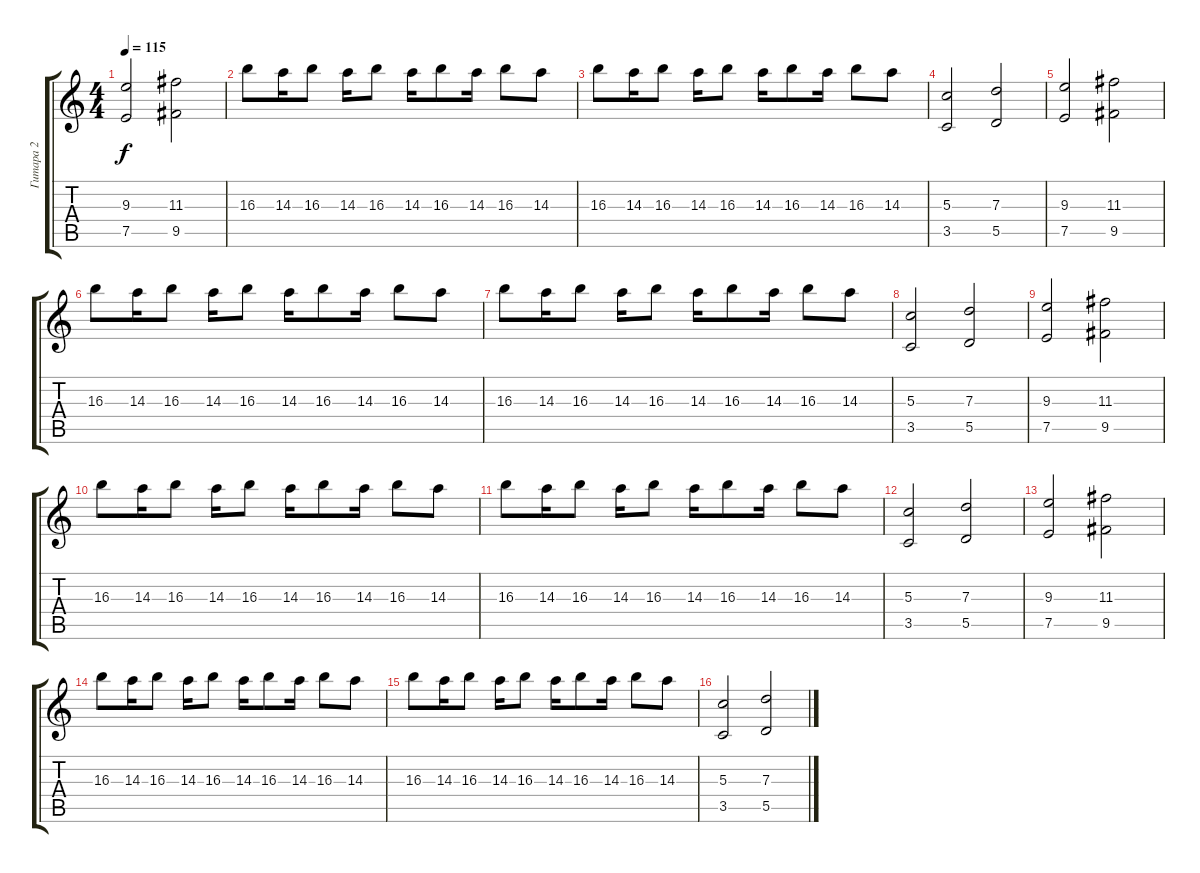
\track ("Гитара 2" "Гитара 2") {instrument distortionguitar}
\staff {score tabs}
\tuning (E4 B3 G3 D3 A2 E2) {hide}
\ts (4 4)
\tempo 115
\clef g2
\ks c
(9.3 7.5).2{dy f} (11.3 9.5).2 |
16.3.8 14.3.16 16.3.8 14.3.16 16.3.8 14.3.16 16.3.8 14.3.16 16.3.8 14.3.8 |
16.3.8 14.3.16 16.3.8 14.3.16 16.3.8 14.3.16 16.3.8 14.3.16 16.3.8 14.3.8 |
(5.3 3.5).2 (7.3 5.5).2 |
(9.3 7.5).2 (11.3 9.5).2 |
16.3.8 14.3.16 16.3.8 14.3.16 16.3.8 14.3.16 16.3.8 14.3.16 16.3.8 14.3.8 |
16.3.8 14.3.16 16.3.8 14.3.16 16.3.8 14.3.16 16.3.8 14.3.16 16.3.8 14.3.8 |
(5.3 3.5).2 (7.3 5.5).2 |
(9.3 7.5).2 (11.3 9.5).2 |
16.3.8 14.3.16 16.3.8 14.3.16 16.3.8 14.3.16 16.3.8 14.3.16 16.3.8 14.3.8 |
16.3.8 14.3.16 16.3.8 14.3.16 16.3.8 14.3.16 16.3.8 14.3.16 16.3.8 14.3.8 |
(5.3 3.5).2 (7.3 5.5).2 |
(9.3 7.5).2 (11.3 9.5).2 |
16.3.8 14.3.16 16.3.8 14.3.16 16.3.8 14.3.16 16.3.8 14.3.16 16.3.8 14.3.8 |
16.3.8 14.3.16 16.3.8 14.3.16 16.3.8 14.3.16 16.3.8 14.3.16 16.3.8 14.3.8 |
(5.3 3.5).2 (7.3 5.5).2
